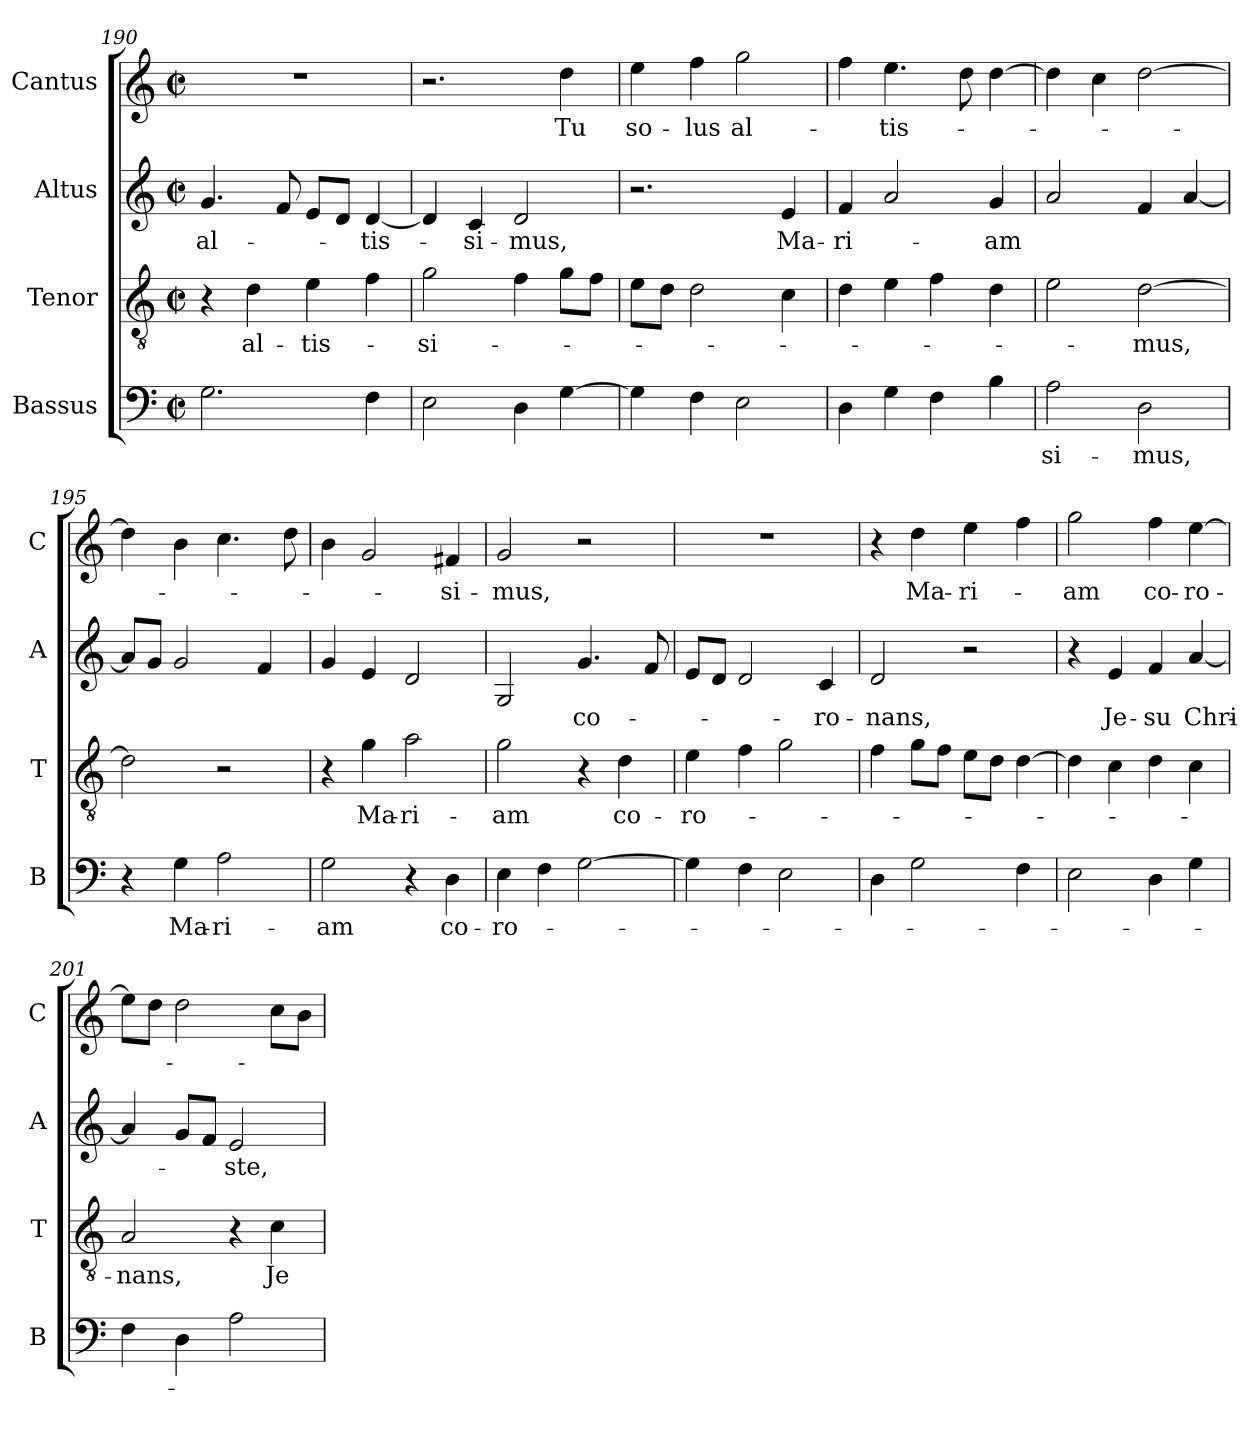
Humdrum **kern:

**kern	**text	**kern	**text	**kern	**text	**kern	**text
*part4	*part4	*part3	*part3	*part2	*part2	*part1	*part1
*staff4	*staff4	*staff3	*staff3	*staff2	*staff2	*staff1	*staff1
*I"Bassus	*	*I"Tenor	*	*I"Altus	*	*I"Cantus	*
*I'B	*	*I'T	*	*I'A	*	*I'C	*
!!LO:PB:g=z
*clefF4	*	*clefGv2	*	*clefG2	*	*clefG2	*
*k[]	*	*k[]	*	*k[]	*	*k[]	*
*C:	*	*C:	*	*C:	*	*C:	*
*M2/2	*	*M2/2	*	*M2/2	*	*M2/2	*
*met(c|)	*	*met(c|)	*	*met(c|)	*	*met(c|)	*
=190	=190	=190	=190	=190	=190	=190	=190
!	!	!	!	!	!LO:LY:b	!	!
2.G\	.	4r	.	4.g/	al-	1r	.
!	!	!	!LO:LY:b	!	!	!	!
.	.	4d\	al-	.	.	.	.
.	.	.	.	8f/	.	.	.
!	!	!	!LO:LY:b	!	!	!	!
.	.	4e\	-tis-	8e/L	.	.	.
.	.	.	.	8d/J	.	.	.
!	!	!	!	!	!LO:LY:b	!	!
4F\	.	4f\	.	[4d/	-tis-	.	.
=191	=191	=191	=191	=191	=191	=191	=191
!	!	!	!LO:LY:b	!	!	!	!
2E\	.	2g\	-si-	4d/]	.	2.r	.
!	!	!	!	!	!LO:LY:b	!	!
.	.	.	.	4c/	-si-	.	.
!	!	!	!	!	!LO:LY:b	!	!
4D\	.	4f\	.	2d/	-mus,	.	.
!	!	!	!	!	!	!	!LO:LY:b
[4G\	.	8g\L	.	.	.	4dd\	Tu
.	.	8f\J	.	.	.	.	.
=192	=192	=192	=192	=192	=192	=192	=192
!	!	!	!	!	!	!	!LO:LY:b
4G\]	.	8e\L	.	2.r	.	4ee\	so-
.	.	8d\J	.	.	.	.	.
!	!	!	!	!	!	!	!LO:LY:b
4F\	.	2d\	.	.	.	4ff\	-lus
!	!	!	!	!	!	!	!LO:LY:b
2E\	.	.	.	.	.	2gg\	al-
!	!	!	!	!	!LO:LY:b	!	!
.	.	4c\	.	4e/	Ma-	.	.
=193	=193	=193	=193	=193	=193	=193	=193
!	!	!	!	!	!LO:LY:b	!	!
4D\	.	4d\	.	4f/	-ri-	4ff\	.
!	!	!	!	!	!	!	!LO:LY:b
4G\	.	4e\	.	2a/	.	4.ee\	-tis-
4F\	.	4f\	.	.	.	.	.
.	.	.	.	.	.	8dd\	.
!	!	!	!	!	!LO:LY:b	!	!
4B\	.	4d\	.	4g/	-am	[4dd\	.
=194	=194	=194	=194	=194	=194	=194	=194
!	!LO:LY:b	!	!	!	!	!	!
2A\	-si-	2e\	.	2a/	.	4dd\]	.
.	.	.	.	.	.	4cc\	.
!	!LO:LY:b	!	!	!	!	!	!
!	!	!	!LO:LY:b	!	!	!	!
2D\	-mus,	[2d\	-mus,	4f/	.	[2dd\	.
.	.	.	.	[4a/	.	.	.
=195	=195	=195	=195	=195	=195	=195	=195
4r	.	2d\]	.	8a/L]	.	4dd\]	.
.	.	.	.	8g/J	.	.	.
!	!LO:LY:b	!	!	!	!	!	!
4G\	Ma-	.	.	2g/	.	4b\	.
!	!LO:LY:b	!	!	!	!	!	!
2A\	-ri-	2r	.	.	.	4.cc\	.
.	.	.	.	4f/	.	.	.
.	.	.	.	.	.	8dd\	.
=196	=196	=196	=196	=196	=196	=196	=196
!	!LO:LY:b	!	!	!	!	!	!
2G\	-am	4r	.	4g/	.	4b\	.
!	!	!	!LO:LY:b	!	!	!	!
.	.	4g\	Ma-	4e/	.	2g/	.
!	!	!	!LO:LY:b	!	!	!	!
4r	.	2a\	-ri-	2d/	.	.	.
!	!LO:LY:b	!	!	!	!	!	!
!	!	!	!	!	!	!	!LO:LY:b
4D\	co-	.	.	.	.	4f#X/	-si-
!!LO:LB:g=z
=197	=197	=197	=197	=197	=197	=197	=197
!	!LO:LY:b	!	!	!	!	!	!
!	!	!	!LO:LY:b	!	!	!	!
!	!	!	!	!	!	!	!LO:LY:b
4E\	-ro-	2g\	-am	2G/	.	2g/	-mus,
4F\	.	.	.	.	.	.	.
!	!	!	!	!	!LO:LY:b	!	!
[2G\	.	4r	.	4.g/	co-	2r	.
!	!	!	!LO:LY:b	!	!	!	!
.	.	4d\	co-	.	.	.	.
.	.	.	.	8f/	.	.	.
=198	=198	=198	=198	=198	=198	=198	=198
!	!	!	!LO:LY:b	!	!	!	!
4G\]	.	4e\	-ro-	8e/L	.	1r	.
.	.	.	.	8d/J	.	.	.
4F\	.	4f\	.	2d/	.	.	.
2E\	.	2g\	.	.	.	.	.
!	!	!	!	!	!LO:LY:b	!	!
.	.	.	.	4c/	-ro-	.	.
=199	=199	=199	=199	=199	=199	=199	=199
!	!	!	!	!	!LO:LY:b	!	!
4D\	.	4f\	.	2d/	-nans,	4r	.
!	!	!	!	!	!	!	!LO:LY:b
2G\	.	8g\L	.	.	.	4dd\	Ma-
.	.	8f\J	.	.	.	.	.
!	!	!	!	!	!	!	!LO:LY:b
.	.	8e\L	.	2r	.	4ee\	-ri-
.	.	8d\J	.	.	.	.	.
4F\	.	[4d\	.	.	.	4ff\	.
=200	=200	=200	=200	=200	=200	=200	=200
!	!	!	!	!	!	!	!LO:LY:b
2E\	.	4d\]	.	4r	.	2gg\	-am
!	!	!	!	!	!LO:LY:b	!	!
.	.	4c\	.	4e/	Je-	.	.
!	!	!	!	!	!LO:LY:b	!	!
!	!	!	!	!	!	!	!LO:LY:b
4D\	.	4d\	.	4f/	-su	4ff\	co-
!	!	!	!	!	!LO:LY:b	!	!
!	!	!	!	!	!	!	!LO:LY:b
4G\	.	4c\	.	[4a/	Chri-	[4ee\	-ro-
=201	=201	=201	=201	=201	=201	=201	=201
!	!	!	!LO:LY:b	!	!	!	!
4F\	.	2A/	-nans,	4a/]	.	8ee\L]	.
.	.	.	.	.	.	8dd\J	.
4D\	.	.	.	8g/L	.	2dd\	.
.	.	.	.	8f/J	.	.	.
!	!	!	!	!	!LO:LY:b	!	!
2A\	.	4r	.	2e/	-ste,	.	.
!	!	!	!LO:LY:b	!	!	!	!
.	.	4c\	Je-	.	.	8cc\L	.
.	.	.	.	.	.	8b\J	.
=	=	=	=	=	=	=	=
*-	*-	*-	*-	*-	*-	*-	*-
